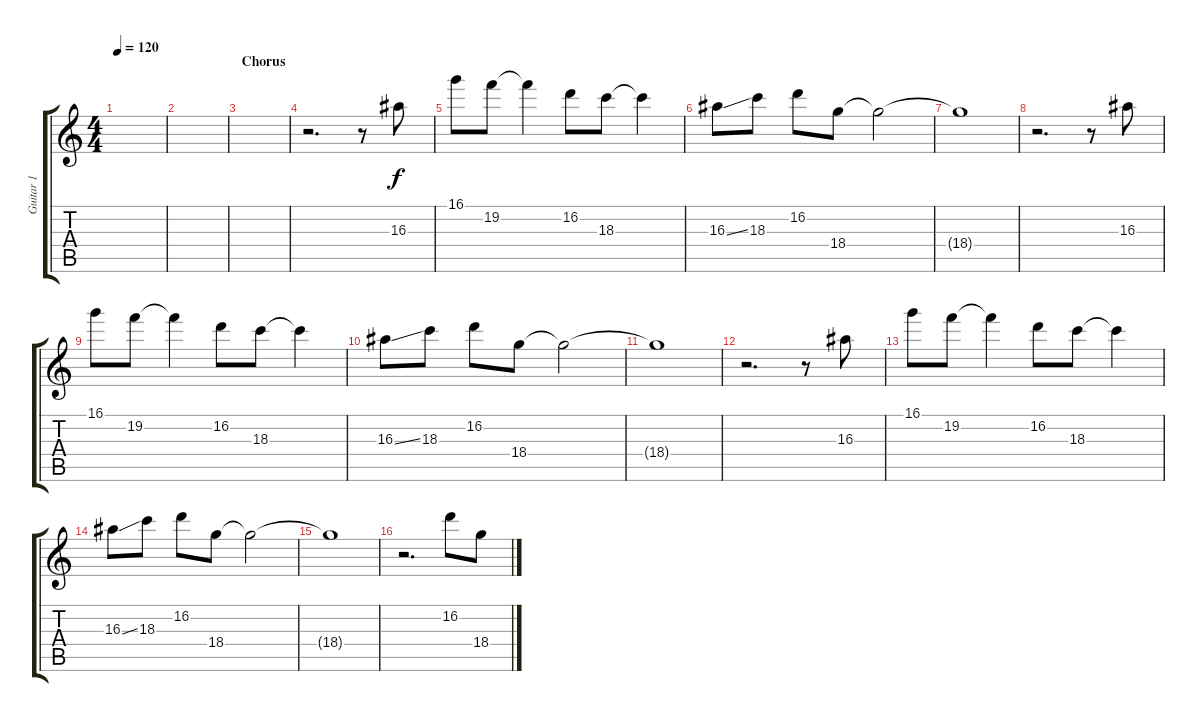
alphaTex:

\track ("Guitar 1" "Guitar 1") {instrument distortionguitar}
\staff {score tabs}
\tuning (Eb4 Bb3 Gb3 Db3 Ab2 Eb2) {hide}
\ts (4 4)
\tempo 120
\clef g2
\ks c
|
|
\section ("" "Chorus")
|
r.2{d} r.8 16.3.8{dy f volume 12} |
16.1.8 19.2.8 19.2{t}.4 16.2.8 18.3.8 18.3{t}.4 |
16.3{ss}.8 18.3.8 16.2.8 18.4.8{volume 0} 18.4{t}.2 |
18.4{t}.1 |
r.2{d} r.8 16.3.8{volume 12} |
16.1.8 19.2.8 19.2{t}.4 16.2.8 18.3.8 18.3{t}.4 |
16.3{ss}.8 18.3.8 16.2.8 18.4.8{volume 0} 18.4{t}.2 |
18.4{t}.1 |
r.2{d} r.8 16.3.8{volume 12} |
16.1.8 19.2.8 19.2{t}.4 16.2.8 18.3.8 18.3{t}.4 |
16.3{ss}.8 18.3.8 16.2.8 18.4.8{volume 0} 18.4{t}.2 |
18.4{t}.1 |
r.2{d} 16.2.8{volume 12} 18.4.8
